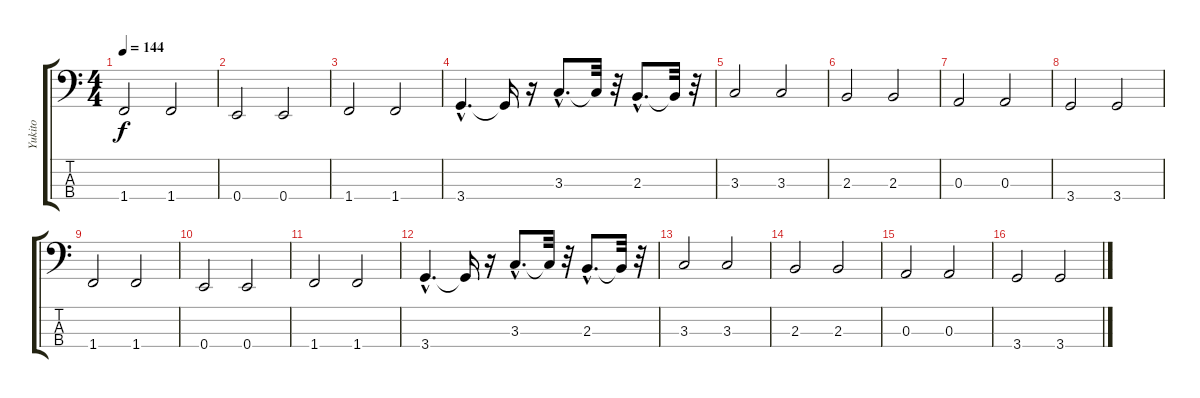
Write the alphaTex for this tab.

\track ("Yukito" "Yukito") {instrument electricbassfinger}
\staff {score tabs}
\tuning (G2 D2 A1 E1) {hide}
\ts (4 4)
\tempo 144
\clef f4
\ks c
1.4.2{dy f} 1.4.2 |
0.4.2 0.4.2 |
1.4.2 1.4.2 |
3.4{hac}.4{d} 3.4{t}.16 r.16 3.3{hac}.8{d} 3.3{t}.32 r.32 2.3{hac}.8{d} 2.3{t}.32 r.32 |
3.3.2 3.3.2 |
2.3.2 2.3.2 |
0.3.2 0.3.2 |
3.4.2 3.4.2 |
1.4.2 1.4.2 |
0.4.2 0.4.2 |
1.4.2 1.4.2 |
3.4{hac}.4{d} 3.4{t}.16 r.16 3.3{hac}.8{d} 3.3{t}.32 r.32 2.3{hac}.8{d} 2.3{t}.32 r.32 |
3.3.2 3.3.2 |
2.3.2 2.3.2 |
0.3.2 0.3.2 |
3.4.2 3.4.2
